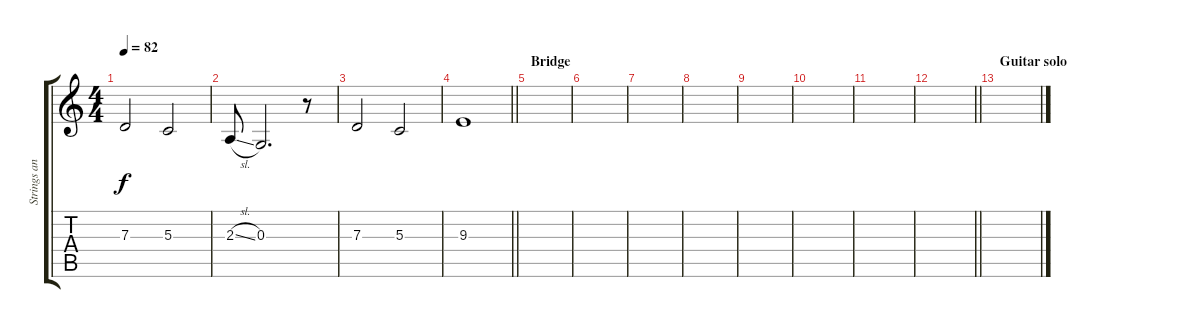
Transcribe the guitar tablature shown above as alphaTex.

\track ("Strings and backing vocals" "Strings an") {instrument stringensemble1}
\staff {score tabs}
\tuning (E4 B3 G3 D3 A2 E2) {hide}
\ts (4 4)
\tempo 82
\clef g2
\ks c
7.3.2{dy f instrument choiraahs} 5.3.2 |
2.3{sl}.8 0.3.2{d} r.8 |
7.3.2 5.3.2 |
\barLineRight lightlight
9.3.1 |
\section ("" "Bridge")
|
|
|
|
|
|
|
\barLineRight lightlight
|
\section ("" "Guitar solo")
